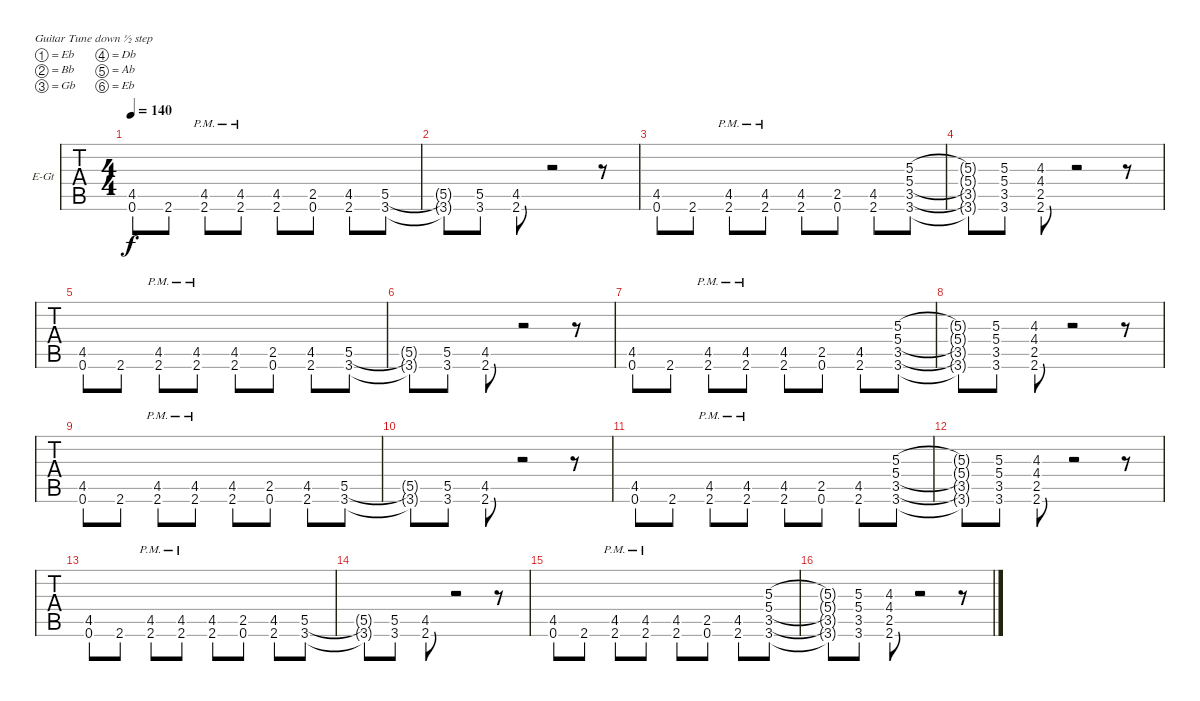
\bracketExtendMode groupsimilarinstruments
\firstSystemTrackNameOrientation horizontal
\otherSystemsTrackNameOrientation horizontal
\track ("Guitare rythm" "E-Gt") {instrument overdrivenguitar}
\staff {tabs}
\tuning (Eb4 Bb3 Gb3 Db3 Ab2 Eb2)
\ts (4 4)
\tempo 140
\clef g2
\ks c
(4.5 0.6).8{dy f} 2.6.8 (4.5{pm} 2.6{pm}).8 (4.5{pm} 2.6{pm}).8 (4.5 2.6).8 (2.5 0.6).8 (4.5 2.6).8 (5.5 3.6).8 |
(5.5{t} 3.6{t}).8 (5.5 3.6).8 (4.5 2.6).8 r.2 r.8 |
(4.5 0.6).8 2.6.8 (4.5{pm} 2.6{pm}).8 (4.5{pm} 2.6{pm}).8 (4.5 2.6).8 (2.5 0.6).8 (4.5 2.6).8 (5.3 5.4 3.5 3.6).8 |
(5.3{t} 5.4{t} 3.5{t} 3.6{t}).8 (5.3 5.4 3.5 3.6).8 (4.3 4.4 2.5 2.6).8 r.2 r.8 |
(4.5 0.6).8 2.6.8 (4.5{pm} 2.6{pm}).8 (4.5{pm} 2.6{pm}).8 (4.5 2.6).8 (2.5 0.6).8 (4.5 2.6).8 (5.5 3.6).8 |
(5.5{t} 3.6{t}).8 (5.5 3.6).8 (4.5 2.6).8 r.2 r.8 |
(4.5 0.6).8 2.6.8 (4.5{pm} 2.6{pm}).8 (4.5{pm} 2.6{pm}).8 (4.5 2.6).8 (2.5 0.6).8 (4.5 2.6).8 (5.3 5.4 3.5 3.6).8 |
(5.3{t} 5.4{t} 3.5{t} 3.6{t}).8 (5.3 5.4 3.5 3.6).8 (4.3 4.4 2.5 2.6).8 r.2 r.8 |
(4.5 0.6).8 2.6.8 (4.5{pm} 2.6{pm}).8 (4.5{pm} 2.6{pm}).8 (4.5 2.6).8 (2.5 0.6).8 (4.5 2.6).8 (5.5 3.6).8 |
(5.5{t} 3.6{t}).8 (5.5 3.6).8 (4.5 2.6).8 r.2 r.8 |
(4.5 0.6).8 2.6.8 (4.5{pm} 2.6{pm}).8 (4.5{pm} 2.6{pm}).8 (4.5 2.6).8 (2.5 0.6).8 (4.5 2.6).8 (5.3 5.4 3.5 3.6).8 |
(5.3{t} 5.4{t} 3.5{t} 3.6{t}).8 (5.3 5.4 3.5 3.6).8 (4.3 4.4 2.5 2.6).8 r.2 r.8 |
(4.5 0.6).8 2.6.8 (4.5{pm} 2.6{pm}).8 (4.5{pm} 2.6{pm}).8 (4.5 2.6).8 (2.5 0.6).8 (4.5 2.6).8 (5.5 3.6).8 |
(5.5{t} 3.6{t}).8 (5.5 3.6).8 (4.5 2.6).8 r.2 r.8 |
(4.5 0.6).8 2.6.8 (4.5{pm} 2.6{pm}).8 (4.5{pm} 2.6{pm}).8 (4.5 2.6).8 (2.5 0.6).8 (4.5 2.6).8 (5.3 5.4 3.5 3.6).8 |
(5.3{t} 5.4{t} 3.5{t} 3.6{t}).8 (5.3 5.4 3.5 3.6).8 (4.3 4.4 2.5 2.6).8 r.2 r.8
